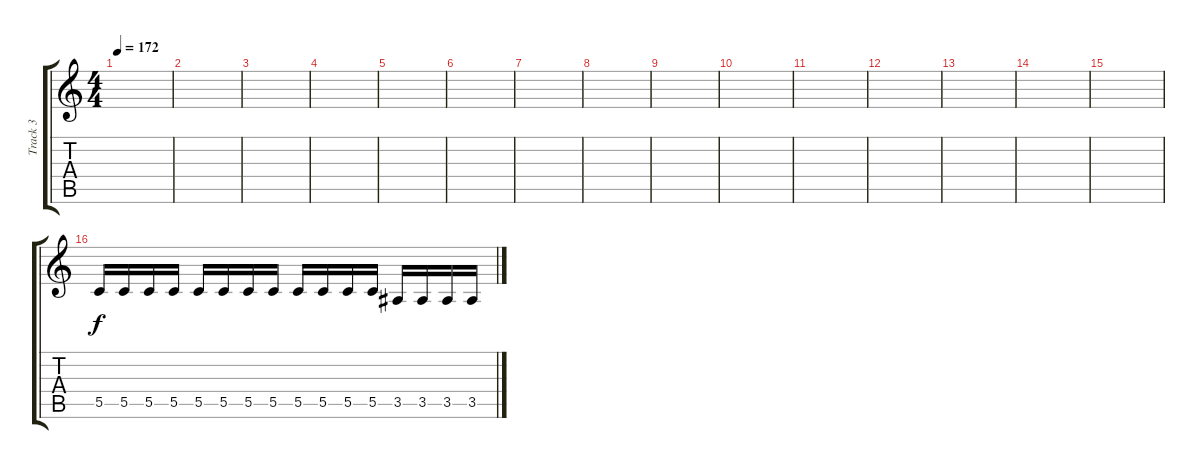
\track ("Track 3" "Track 3") {instrument distortionguitar}
\staff {score tabs}
\tuning (D4 A3 F3 C3 G2 C2) {hide}
\ts (4 4)
\tempo 172
\clef g2
\ks c
|
|
|
|
|
|
|
|
|
|
|
|
|
|
|
5.5.16 5.5.16 5.5.16 5.5.16 5.5.16 5.5.16 5.5.16 5.5.16 5.5.16 5.5.16 5.5.16 5.5.16 3.5.16 3.5.16 3.5.16 3.5.16
